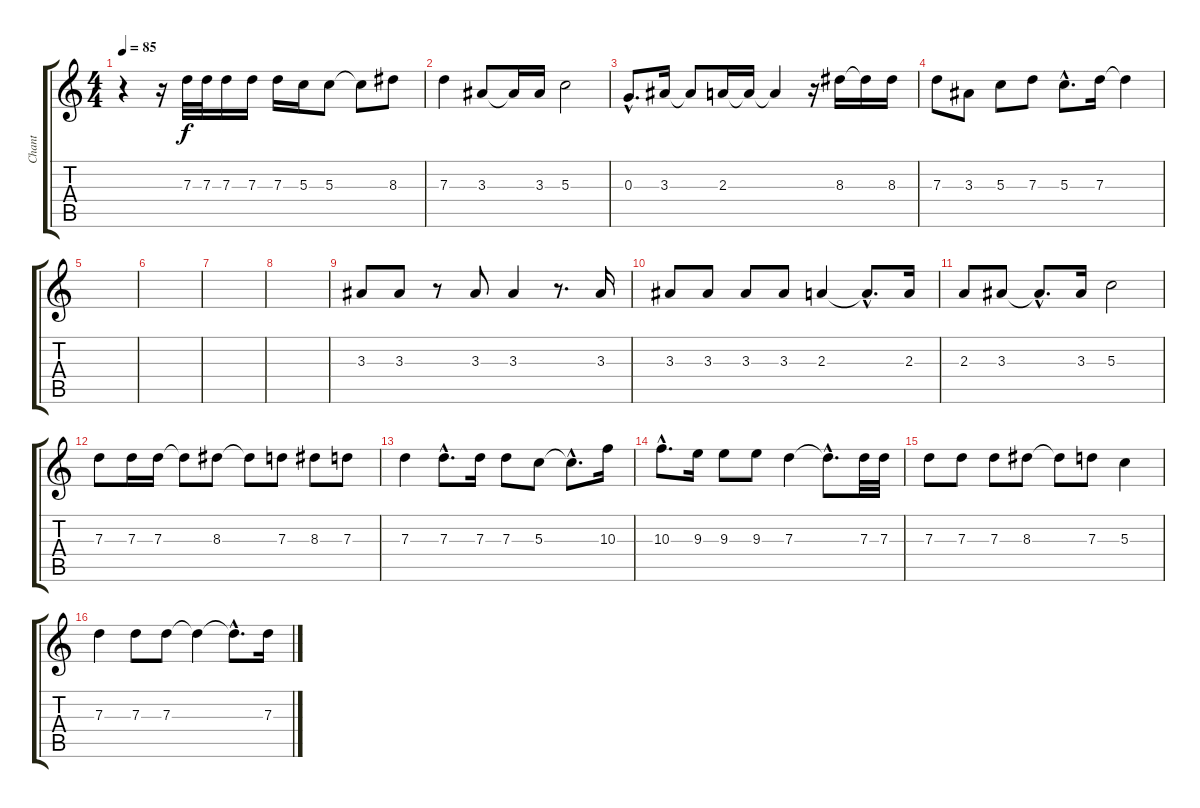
\track ("Chant" "Chant") {instrument electricguitarclean}
\staff {score tabs}
\tuning (E4 B3 G3 D3 A2 E2) {hide}
\ts (4 4)
\tempo 85
\clef g2
\ks c
r.4{dy f} r.16 7.3.32 7.3.32 7.3.16 7.3.16 7.3.16 5.3.16 5.3.8 5.3{t}.8 8.3.8 |
7.3.4 3.3.8 3.3{t}.16 3.3.16 5.3.2 |
0.3{hac}.8{d} 3.3.16 3.3{t}.8 2.3.16 2.3{t}.16 2.3{t}.4 r.16 8.3.16 8.3{t}.16 8.3.16 |
7.3.8 3.3.8 5.3.8 7.3.8 5.3{hac}.8{d} 7.3.16 7.3{t}.4 |
|
|
|
|
3.3.8 3.3.8 r.8 3.3.8 3.3.4 r.8{d} 3.3.16 |
3.3.8 3.3.8 3.3.8 3.3.8 2.3.4 2.3{hac t}.8{d} 2.3.16 |
2.3.8 3.3.8 3.3{hac t}.8{d} 3.3.16 5.3.2 |
7.3.8 7.3.16 7.3.16 7.3{t}.8 8.3.8 8.3{t}.8 7.3.8 8.3.8 7.3.8 |
7.3.4 7.3{hac}.8{d} 7.3.16 7.3.8 5.3.8 5.3{hac t}.8{d} 10.3.16 |
10.3{hac}.8{d} 9.3.16 9.3.8 9.3.8 7.3.4 7.3{hac t}.8{d} 7.3.32 7.3.32 |
7.3.8 7.3.8 7.3.8 8.3.8 8.3{t}.8 7.3.8 5.3.4 |
7.3.4 7.3.8 7.3.8 7.3{t}.4 7.3{hac t}.8{d} 7.3.16
